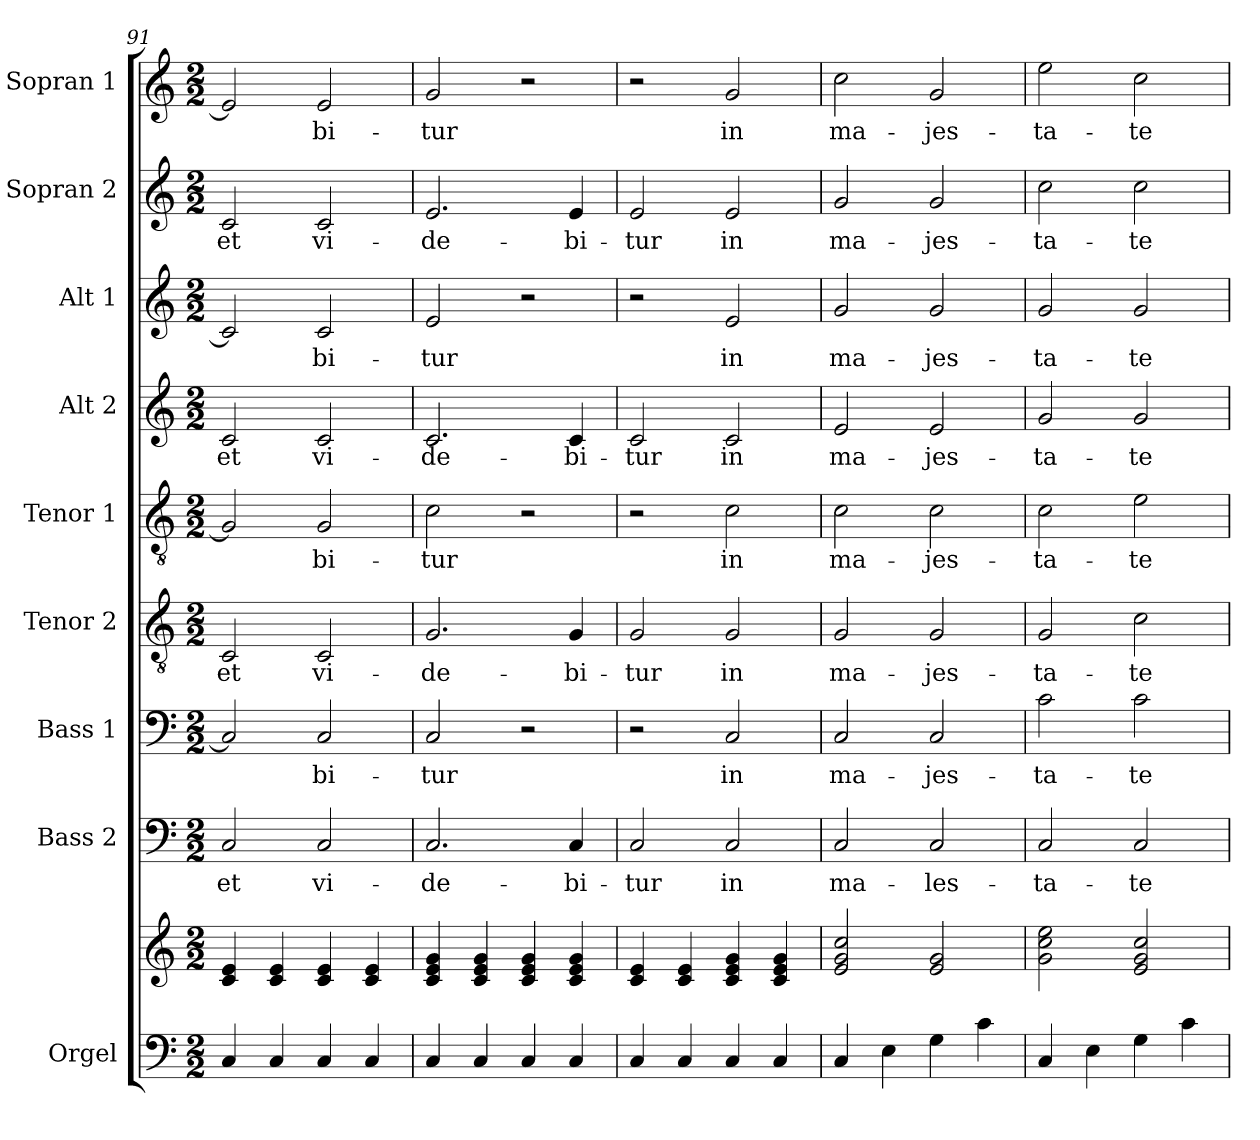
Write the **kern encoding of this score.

**kern	**kern	**kern	**text	**kern	**text	**kern	**text	**kern	**text	**kern	**text	**kern	**text	**kern	**text	**kern	**text
*part9	*part9	*part8	*part8	*part7	*part7	*part6	*part6	*part5	*part5	*part4	*part4	*part3	*part3	*part2	*part2	*part1	*part1
*staff10	*staff9	*staff8	*staff8	*staff7	*staff7	*staff6	*staff6	*staff5	*staff5	*staff4	*staff4	*staff3	*staff3	*staff2	*staff2	*staff1	*staff1
*I"Orgel	*	*I"Bass 2	*	*I"Bass 1	*	*I"Tenor 2	*	*I"Tenor 1	*	*I"Alt 2	*	*I"Alt 1	*	*I"Sopran 2	*	*I"Sopran 1	*
*I'Org.	*	*I'B. 2	*	*I'B. 1	*	*I'T. 2	*	*I'T. 1	*	*I'A. 2	*	*I'A. 1	*	*I'S. 2	*	*I'S. 1	*
*clefF4	*clefG2	*clefF4	*	*clefF4	*	*clefGv2	*	*clefGv2	*	*clefG2	*	*clefG2	*	*clefG2	*	*clefG2	*
*k[]	*k[]	*k[]	*	*k[]	*	*k[]	*	*k[]	*	*k[]	*	*k[]	*	*k[]	*	*k[]	*
*C:	*C:	*C:	*	*C:	*	*C:	*	*C:	*	*C:	*	*C:	*	*C:	*	*C:	*
*M2/2	*M2/2	*M2/2	*	*M2/2	*	*M2/2	*	*M2/2	*	*M2/2	*	*M2/2	*	*M2/2	*	*M2/2	*
=91	=91	=91	=91	=91	=91	=91	=91	=91	=91	=91	=91	=91	=91	=91	=91	=91	=91
!	!	!	!LO:LY:b	!	!	!	!LO:LY:b	!	!	!	!LO:LY:b	!	!	!	!LO:LY:b	!	!
4C/	4c/ 4e/	2C/	et	2C/]	.	2C/	et	2G/]	.	2c/	et	2c/]	.	2c/	et	2e/]	.
4C/	4c/ 4e/	.	.	.	.	.	.	.	.	.	.	.	.	.	.	.	.
!	!	!	!LO:LY:b	!	!LO:LY:b	!	!LO:LY:b	!	!LO:LY:b	!	!LO:LY:b	!	!LO:LY:b	!	!LO:LY:b	!	!LO:LY:b
4C/	4c/ 4e/	2C/	vi-	2C/	-bi-	2C/	vi-	2G/	-bi-	2c/	vi-	2c/	-bi-	2c/	vi-	2e/	-bi-
4C/	4c/ 4e/	.	.	.	.	.	.	.	.	.	.	.	.	.	.	.	.
=92	=92	=92	=92	=92	=92	=92	=92	=92	=92	=92	=92	=92	=92	=92	=92	=92	=92
!	!	!	!LO:LY:b	!	!LO:LY:b	!	!LO:LY:b	!	!LO:LY:b	!	!LO:LY:b	!	!LO:LY:b	!	!LO:LY:b	!	!LO:LY:b
4C/	4c/ 4e/ 4g/	2.C/	-de-	2C/	-tur	2.G/	-de-	2c\	-tur	2.c/	-de-	2e/	-tur	2.e/	-de-	2g/	-tur
4C/	4c/ 4e/ 4g/	.	.	.	.	.	.	.	.	.	.	.	.	.	.	.	.
4C/	4c/ 4e/ 4g/	.	.	2r	.	.	.	2r	.	.	.	2r	.	.	.	2r	.
!	!	!	!LO:LY:b	!	!	!	!LO:LY:b	!	!	!	!LO:LY:b	!	!	!	!LO:LY:b	!	!
4C/	4c/ 4e/ 4g/	4C/	-bi-	.	.	4G/	-bi-	.	.	4c/	-bi-	.	.	4e/	-bi-	.	.
=93	=93	=93	=93	=93	=93	=93	=93	=93	=93	=93	=93	=93	=93	=93	=93	=93	=93
!	!	!	!LO:LY:b	!	!	!	!LO:LY:b	!	!	!	!LO:LY:b	!	!	!	!LO:LY:b	!	!
4C/	4c/ 4e/	2C/	-tur	2r	.	2G/	-tur	2r	.	2c/	-tur	2r	.	2e/	-tur	2r	.
4C/	4c/ 4e/	.	.	.	.	.	.	.	.	.	.	.	.	.	.	.	.
!	!	!	!LO:LY:b	!	!LO:LY:b	!	!LO:LY:b	!	!LO:LY:b	!	!LO:LY:b	!	!LO:LY:b	!	!LO:LY:b	!	!LO:LY:b
4C/	4c/ 4e/ 4g/	2C/	in	2C/	in	2G/	in	2c\	in	2c/	in	2e/	in	2e/	in	2g/	in
4C/	4c/ 4e/ 4g/	.	.	.	.	.	.	.	.	.	.	.	.	.	.	.	.
=94	=94	=94	=94	=94	=94	=94	=94	=94	=94	=94	=94	=94	=94	=94	=94	=94	=94
!	!	!	!LO:LY:b	!	!LO:LY:b	!	!LO:LY:b	!	!LO:LY:b	!	!LO:LY:b	!	!LO:LY:b	!	!LO:LY:b	!	!LO:LY:b
4C/	2e/ 2g/ 2cc/	2C/	ma-	2C/	ma-	2G/	ma-	2c\	ma-	2e/	ma-	2g/	ma-	2g/	ma-	2cc\	ma-
4E\	.	.	.	.	.	.	.	.	.	.	.	.	.	.	.	.	.
!	!	!	!LO:LY:b	!	!LO:LY:b	!	!LO:LY:b	!	!LO:LY:b	!	!LO:LY:b	!	!LO:LY:b	!	!LO:LY:b	!	!LO:LY:b
4G\	2e/ 2g/	2C/	-les-	2C/	-jes-	2G/	-jes-	2c\	-jes-	2e/	-jes-	2g/	-jes-	2g/	-jes-	2g/	-jes-
4c\	.	.	.	.	.	.	.	.	.	.	.	.	.	.	.	.	.
=95	=95	=95	=95	=95	=95	=95	=95	=95	=95	=95	=95	=95	=95	=95	=95	=95	=95
!	!	!	!LO:LY:b	!	!LO:LY:b	!	!LO:LY:b	!	!LO:LY:b	!	!LO:LY:b	!	!LO:LY:b	!	!LO:LY:b	!	!LO:LY:b
4C/	2g\ 2cc\ 2ee\	2C/	-ta-	2c\	-ta-	2G/	-ta-	2c\	-ta-	2g/	-ta-	2g/	-ta-	2cc\	-ta-	2ee\	-ta-
4E\	.	.	.	.	.	.	.	.	.	.	.	.	.	.	.	.	.
!	!	!	!LO:LY:b	!	!LO:LY:b	!	!LO:LY:b	!	!LO:LY:b	!	!LO:LY:b	!	!LO:LY:b	!	!LO:LY:b	!	!LO:LY:b
4G\	2e/ 2g/ 2cc/	2C/	-te	2c\	-te	2c\	-te	2e\	-te	2g/	-te	2g/	-te	2cc\	-te	2cc\	-te
4c\	.	.	.	.	.	.	.	.	.	.	.	.	.	.	.	.	.
=	=	=	=	=	=	=	=	=	=	=	=	=	=	=	=	=	=
*-	*-	*-	*-	*-	*-	*-	*-	*-	*-	*-	*-	*-	*-	*-	*-	*-	*-
